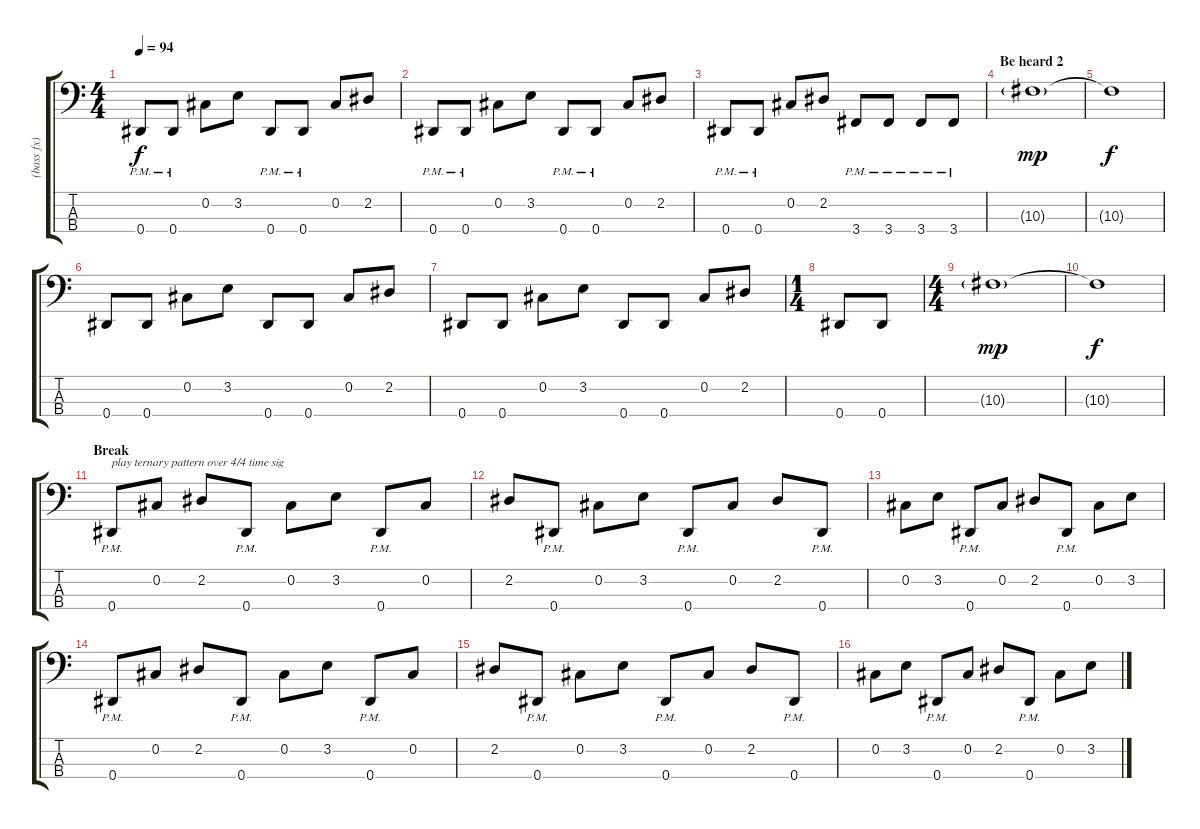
\track ("(bass fx)" "(bass fx)") {instrument overdrivenguitar}
\staff {score tabs}
\tuning (Gb2 Db2 Ab1 Eb1) {hide}
\ts (4 4)
\tempo 94
\clef f4
\ks c
0.4{pm}.8{dy f} 0.4{pm}.8 0.2.8 3.2.8 0.4{pm}.8 0.4{pm}.8 0.2.8 2.2.8 |
0.4{pm}.8 0.4{pm}.8 0.2.8 3.2.8 0.4{pm}.8 0.4{pm}.8 0.2.8 2.2.8 |
0.4{pm}.8 0.4{pm}.8 0.2.8 2.2.8 3.4{pm}.8 3.4{pm}.8 3.4{pm}.8 3.4{pm}.8 |
\section ("" "Be heard 2")
10.3{g}.1{dy mp} |
10.3{t}.1{dy f} |
0.4.8 0.4.8 0.2.8 3.2.8 0.4.8 0.4.8 0.2.8 2.2.8 |
0.4.8 0.4.8 0.2.8 3.2.8 0.4.8 0.4.8 0.2.8 2.2.8 |
\ts (1 4)
0.4.8 0.4.8 |
\ts (4 4)
10.3{g}.1{dy mp} |
10.3{t}.1{dy f} |
\section ("" "Break")
0.4{pm}.8{txt "play ternary pattern over 4/4 time sig"} 0.2.8 2.2.8 0.4{pm}.8 0.2.8 3.2.8 0.4{pm}.8 0.2.8 |
2.2.8 0.4{pm}.8 0.2.8 3.2.8 0.4{pm}.8 0.2.8 2.2.8 0.4{pm}.8 |
0.2.8 3.2.8 0.4{pm}.8 0.2.8 2.2.8 0.4{pm}.8 0.2.8 3.2.8 |
0.4{pm}.8 0.2.8 2.2.8 0.4{pm}.8 0.2.8 3.2.8 0.4{pm}.8 0.2.8 |
2.2.8 0.4{pm}.8 0.2.8 3.2.8 0.4{pm}.8 0.2.8 2.2.8 0.4{pm}.8 |
0.2.8 3.2.8 0.4{pm}.8 0.2.8 2.2.8 0.4{pm}.8 0.2.8 3.2.8
